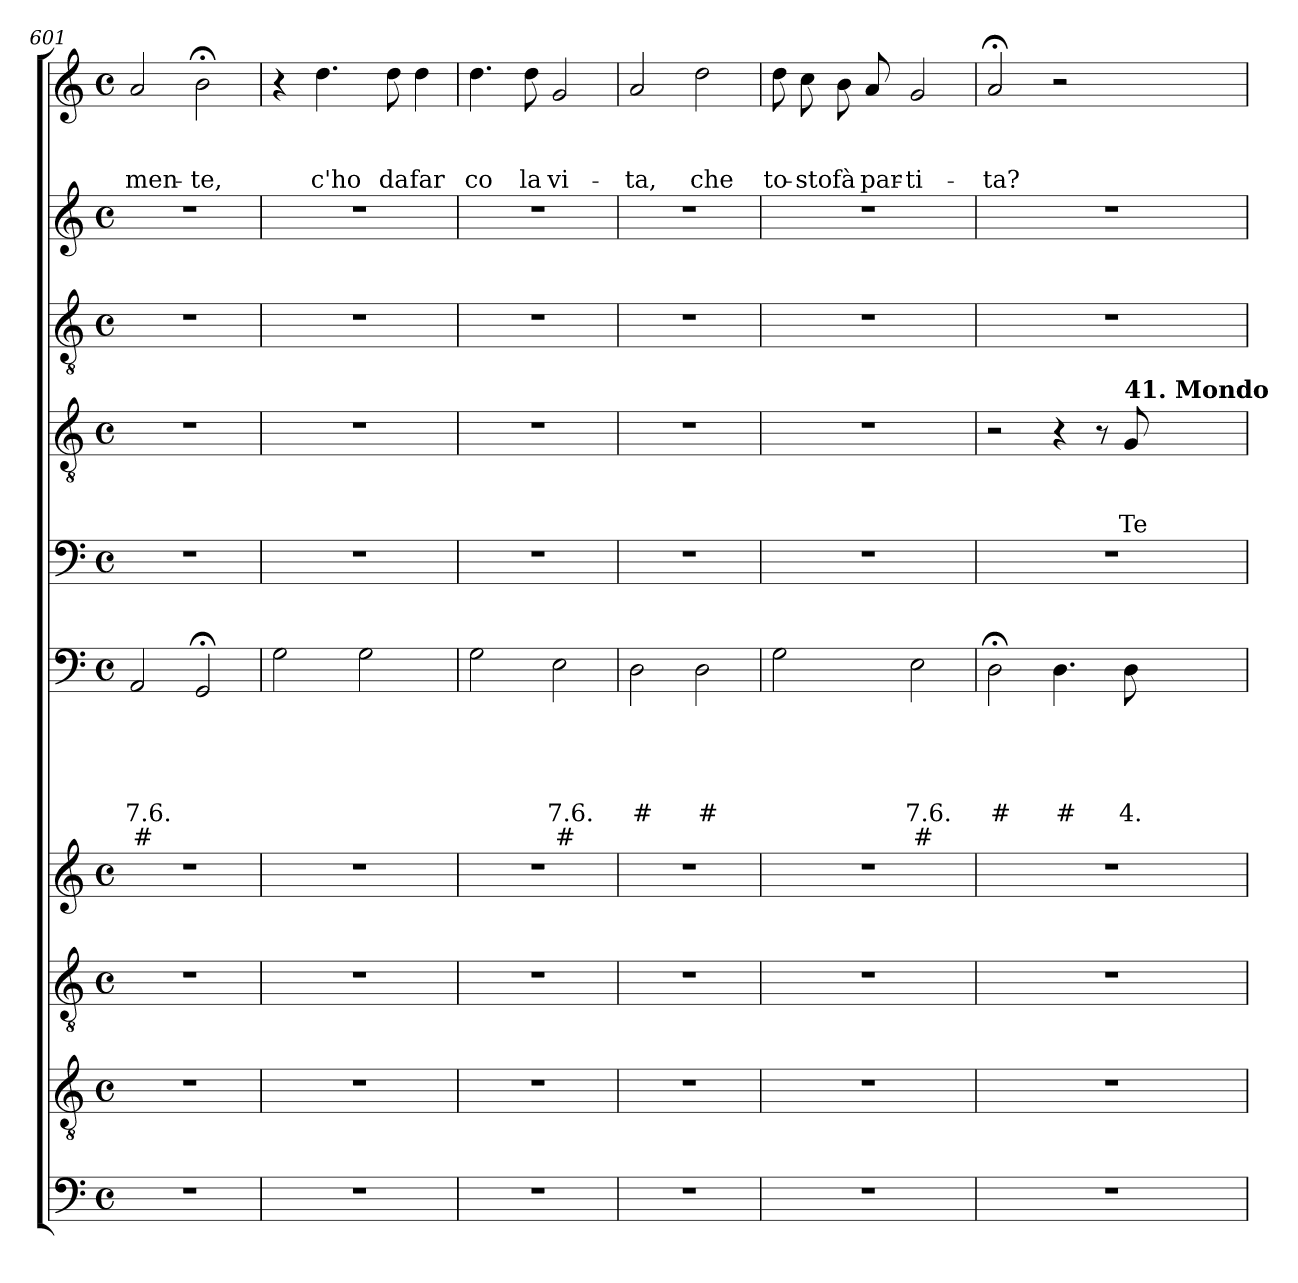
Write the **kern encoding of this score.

**kern	**kern	**kern	**kern	**kern	**text	**text	**text	**text	**text	**text	**kern	**kern	**text	**text	**text	**kern	**kern	**kern	**text	**text	**text
*part10	*part9	*part8	*part7	*part6	*part6	*part6	*part6	*part6	*part6	*part6	*part5	*part4	*part4	*part4	*part4	*part3	*part2	*part1	*part1	*part1	*part1
*staff10	*staff9	*staff8	*staff7	*staff6	*staff6	*staff6	*staff6	*staff6	*staff6	*staff6	*staff5	*staff4	*staff4	*staff4	*staff4	*staff3	*staff2	*staff1	*staff1	*staff1	*staff1
*clefF4	*clefGv2	*clefGv2	*clefG2	*clefF4	*	*	*	*	*	*	*clefF4	*clefGv2	*	*	*	*clefGv2	*clefG2	*clefG2	*	*	*
*k[]	*k[]	*k[]	*k[]	*k[]	*	*	*	*	*	*	*k[]	*k[]	*	*	*	*k[]	*k[]	*k[]	*	*	*
*C:	*C:	*C:	*C:	*C:	*	*	*	*	*	*	*C:	*C:	*	*	*	*C:	*C:	*C:	*	*	*
*M4/4	*M4/4	*M4/4	*M4/4	*M4/4	*	*	*	*	*	*	*M4/4	*M4/4	*	*	*	*M4/4	*M4/4	*M4/4	*	*	*
*met(c)	*met(c)	*met(c)	*met(c)	*met(c)	*	*	*	*	*	*	*met(c)	*met(c)	*	*	*	*met(c)	*met(c)	*met(c)	*	*	*
=601	=601	=601	=601	=601	=601	=601	=601	=601	=601	=601	=601	=601	=601	=601	=601	=601	=601	=601	=601	=601	=601
1r	1r	1r	1r	2AA/	.	.	.	.	7.6.	#	1r	1r	.	.	.	1r	1r	2a/	.	.	-men-
.	.	.	.	2GG;</	.	.	.	.	.	.	.	.	.	.	.	.	.	2b;<\	.	.	-te,
!!LO:PB:g=z
=602	=602	=602	=602	=602	=602	=602	=602	=602	=602	=602	=602	=602	=602	=602	=602	=602	=602	=602	=602	=602	=602
1r	1r	1r	1r	2G\	.	.	.	.	.	.	1r	1r	.	.	.	1r	1r	4r	.	.	.
.	.	.	.	.	.	.	.	.	.	.	.	.	.	.	.	.	.	4.dd\	.	.	c'ho
.	.	.	.	2G\	.	.	.	.	.	.	.	.	.	.	.	.	.	.	.	.	.
.	.	.	.	.	.	.	.	.	.	.	.	.	.	.	.	.	.	8dd\	.	.	da
.	.	.	.	.	.	.	.	.	.	.	.	.	.	.	.	.	.	4dd\	.	.	far
=603	=603	=603	=603	=603	=603	=603	=603	=603	=603	=603	=603	=603	=603	=603	=603	=603	=603	=603	=603	=603	=603
1r	1r	1r	1r	2G\	.	.	.	.	.	.	1r	1r	.	.	.	1r	1r	4.dd\	.	.	co
.	.	.	.	.	.	.	.	.	.	.	.	.	.	.	.	.	.	8dd\	.	.	la
.	.	.	.	2E\	.	.	.	.	7.6.	#	.	.	.	.	.	.	.	2g/	.	.	vi-
=604	=604	=604	=604	=604	=604	=604	=604	=604	=604	=604	=604	=604	=604	=604	=604	=604	=604	=604	=604	=604	=604
1r	1r	1r	1r	2D\	.	.	.	.	#	.	1r	1r	.	.	.	1r	1r	2a/	.	.	-ta,
.	.	.	.	2D\	.	.	.	.	#	.	.	.	.	.	.	.	.	2dd\	.	.	che
=605	=605	=605	=605	=605	=605	=605	=605	=605	=605	=605	=605	=605	=605	=605	=605	=605	=605	=605	=605	=605	=605
1r	1r	1r	1r	2G\	.	.	.	.	.	.	1r	1r	.	.	.	1r	1r	8dd\	.	.	to-
.	.	.	.	.	.	.	.	.	.	.	.	.	.	.	.	.	.	8cc\	.	.	-sto
.	.	.	.	.	.	.	.	.	.	.	.	.	.	.	.	.	.	8b\	.	.	fà
.	.	.	.	.	.	.	.	.	.	.	.	.	.	.	.	.	.	8a/	.	.	par-
.	.	.	.	2E\	.	.	.	.	7.6.	#	.	.	.	.	.	.	.	2g/	.	.	-ti-
=606	=606	=606	=606	=606	=606	=606	=606	=606	=606	=606	=606	=606	=606	=606	=606	=606	=606	=606	=606	=606	=606
1r	1r	1r	1r	2D;<\	.	.	.	.	#	.	1r	2r	.	.	.	1r	1r	2a;</	.	.	-ta?
.	.	.	.	4.D\	.	.	.	.	#	.	.	4r	.	.	.	.	.	2r	.	.	.
.	.	.	.	.	.	.	.	.	.	.	.	8r	.	.	.	.	.	.	.	.	.
!	!	!	!	!	!	!	!	!	!	!	!	!LO:TX:a:B:t=41. Mondo	!	!	!	!	!	!	!	!	!
.	.	.	.	8D\	.	.	.	.	4.	.	.	8G/	.	.	Te	.	.	.	.	.	.
=	=	=	=	=	=	=	=	=	=	=	=	=	=	=	=	=	=	=	=	=	=
*-	*-	*-	*-	*-	*-	*-	*-	*-	*-	*-	*-	*-	*-	*-	*-	*-	*-	*-	*-	*-	*-
